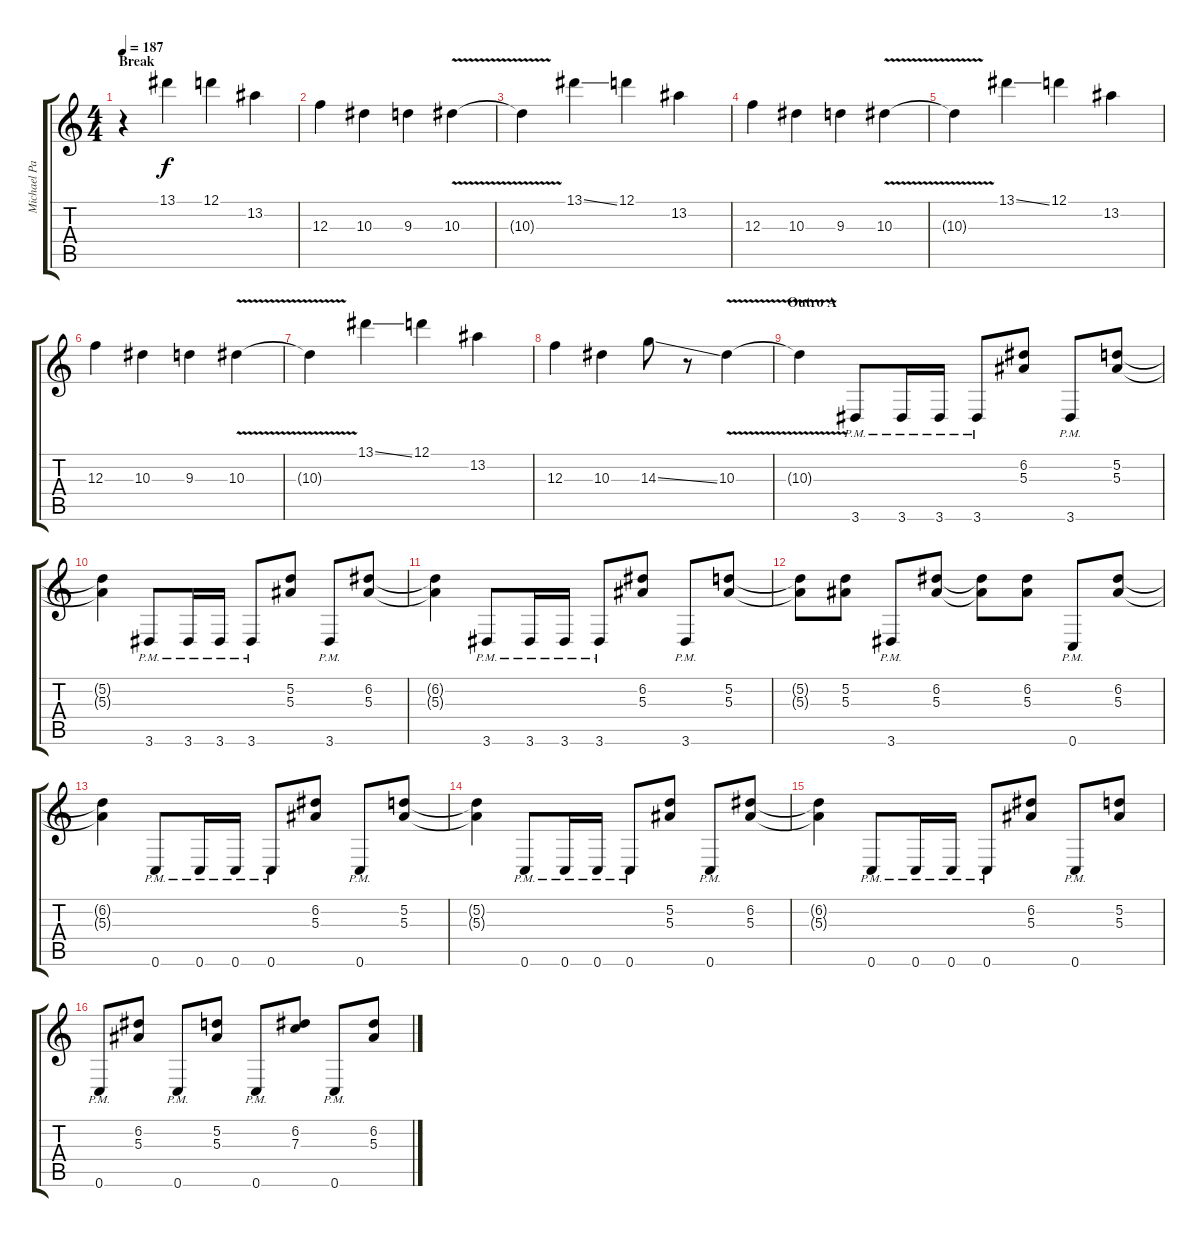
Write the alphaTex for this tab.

\track ("Michael Paget - Lead" "Michael Pa") {instrument distortionguitar}
\staff {score tabs}
\tuning (D4 A3 F3 C3 G2 C2) {hide}
\ts (4 4)
\section ("" "Break")
\tempo 187
\clef g2
\ks c
r.4{dy f} 13.1.4 12.1.4 13.2.4 |
12.3.4 10.3.4 9.3.4 10.3{v}.4 |
10.3{t}.4 13.1{ss}.4 12.1.4 13.2.4 |
12.3.4 10.3.4 9.3.4 10.3{v}.4 |
10.3{t}.4 13.1{ss}.4 12.1.4 13.2.4 |
12.3.4 10.3.4 9.3.4 10.3{v}.4 |
10.3{t}.4 13.1{ss}.4 12.1.4 13.2.4 |
12.3.4 10.3.4 14.3{ss}.8 r.8 10.3{v}.4 |
\section ("" "Outro A")
10.3{t}.4 3.6{pm}.8 3.6{pm}.16 3.6{pm}.16 3.6{pm}.8 (6.2 5.3).8 3.6{pm}.8 (5.2 5.3).8 |
(5.2{t} 5.3{t}).4 3.6{pm}.8 3.6{pm}.16 3.6{pm}.16 3.6{pm}.8 (5.2 5.3).8 3.6{pm}.8 (6.2 5.3).8 |
(6.2{t} 5.3{t}).4 3.6{pm}.8 3.6{pm}.16 3.6{pm}.16 3.6{pm}.8 (6.2 5.3).8 3.6{pm}.8 (5.2 5.3).8 |
(5.2{t} 5.3{t}).8 (5.2 5.3).8 3.6{pm}.8 (6.2 5.3).8 (6.2{t} 5.3{t}).8 (6.2 5.3).8 0.6{pm}.8 (6.2 5.3).8 |
(6.2{t} 5.3{t}).4 0.6{pm}.8 0.6{pm}.16 0.6{pm}.16 0.6{pm}.8 (6.2 5.3).8 0.6{pm}.8 (5.2 5.3).8 |
(5.2{t} 5.3{t}).4 0.6{pm}.8 0.6{pm}.16 0.6{pm}.16 0.6{pm}.8 (5.2 5.3).8 0.6{pm}.8 (6.2 5.3).8 |
(6.2{t} 5.3{t}).4 0.6{pm}.8 0.6{pm}.16 0.6{pm}.16 0.6{pm}.8 (6.2 5.3).8 0.6{pm}.8 (5.2 5.3).8 |
0.6{pm}.8 (6.2 5.3).8 0.6{pm}.8 (5.2 5.3).8 0.6{pm}.8 (6.2 7.3).8 0.6{pm}.8 (6.2 5.3).8
